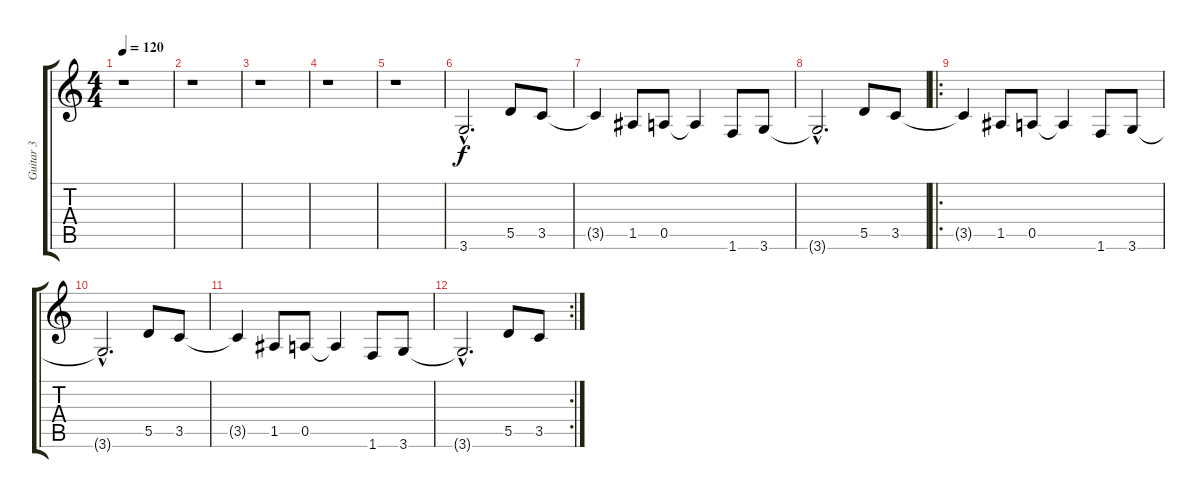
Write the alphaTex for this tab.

\track ("Guitar 3" "Guitar 3") {instrument overdrivenguitar}
\staff {score tabs}
\tuning (E4 B3 G3 D3 A2 E2) {hide}
\ts (4 4)
\tempo 120
\clef g2
\ks c
r.1{dy f} |
r.1 |
r.1 |
r.1 |
r.1 |
3.6{hac}.2{d} 5.5.8 3.5.8 |
3.5{t}.4 1.5.8 0.5.8 0.5{t}.4 1.6.8 3.6.8 |
3.6{hac t}.2{d} 5.5.8 3.5.8 |
\ro
3.5{t}.4 1.5.8 0.5.8 0.5{t}.4 1.6.8 3.6.8 |
3.6{hac t}.2{d} 5.5.8 3.5.8{volume 6} |
3.5{t}.4 1.5.8 0.5.8 0.5{t}.4 1.6.8 3.6.8 |
\rc 2
3.6{hac t}.2{d} 5.5.8 3.5.8{volume 0}
